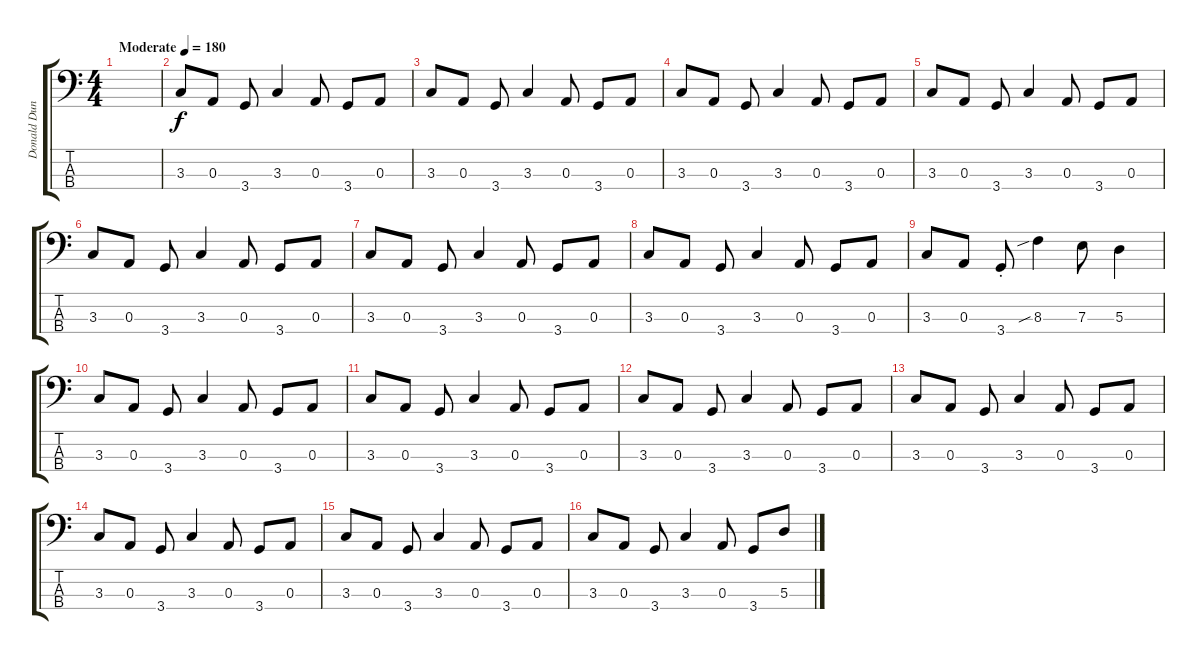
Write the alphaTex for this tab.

\track ("Donald Dunn - Bass" "Donald Dun") {instrument electricbassfinger}
\staff {score tabs}
\tuning (G2 D2 A1 E1) {hide}
\ts (4 4)
\tempo (180 "Moderate")
\clef f4
\ks c
|
3.3.8 0.3.8 3.4.8 3.3.4 0.3.8 3.4.8 0.3.8 |
3.3.8 0.3.8 3.4.8 3.3.4 0.3.8 3.4.8 0.3.8 |
3.3.8 0.3.8 3.4.8 3.3.4 0.3.8 3.4.8 0.3.8 |
3.3.8 0.3.8 3.4.8 3.3.4 0.3.8 3.4.8 0.3.8 |
3.3.8 0.3.8 3.4.8 3.3.4 0.3.8 3.4.8 0.3.8 |
3.3.8 0.3.8 3.4.8 3.3.4 0.3.8 3.4.8 0.3.8 |
3.3.8 0.3.8 3.4.8 3.3.4 0.3.8 3.4.8 0.3.8 |
3.3.8 0.3.8 3.4{st}.8 8.3{sib}.4 7.3.8 5.3.4 |
3.3.8 0.3.8 3.4.8 3.3.4 0.3.8 3.4.8 0.3.8 |
3.3.8 0.3.8 3.4.8 3.3.4 0.3.8 3.4.8 0.3.8 |
3.3.8 0.3.8 3.4.8 3.3.4 0.3.8 3.4.8 0.3.8 |
3.3.8 0.3.8 3.4.8 3.3.4 0.3.8 3.4.8 0.3.8 |
3.3.8 0.3.8 3.4.8 3.3.4 0.3.8 3.4.8 0.3.8 |
3.3.8 0.3.8 3.4.8 3.3.4 0.3.8 3.4.8 0.3.8 |
3.3.8 0.3.8 3.4.8 3.3.4 0.3.8 3.4.8 5.3.8
